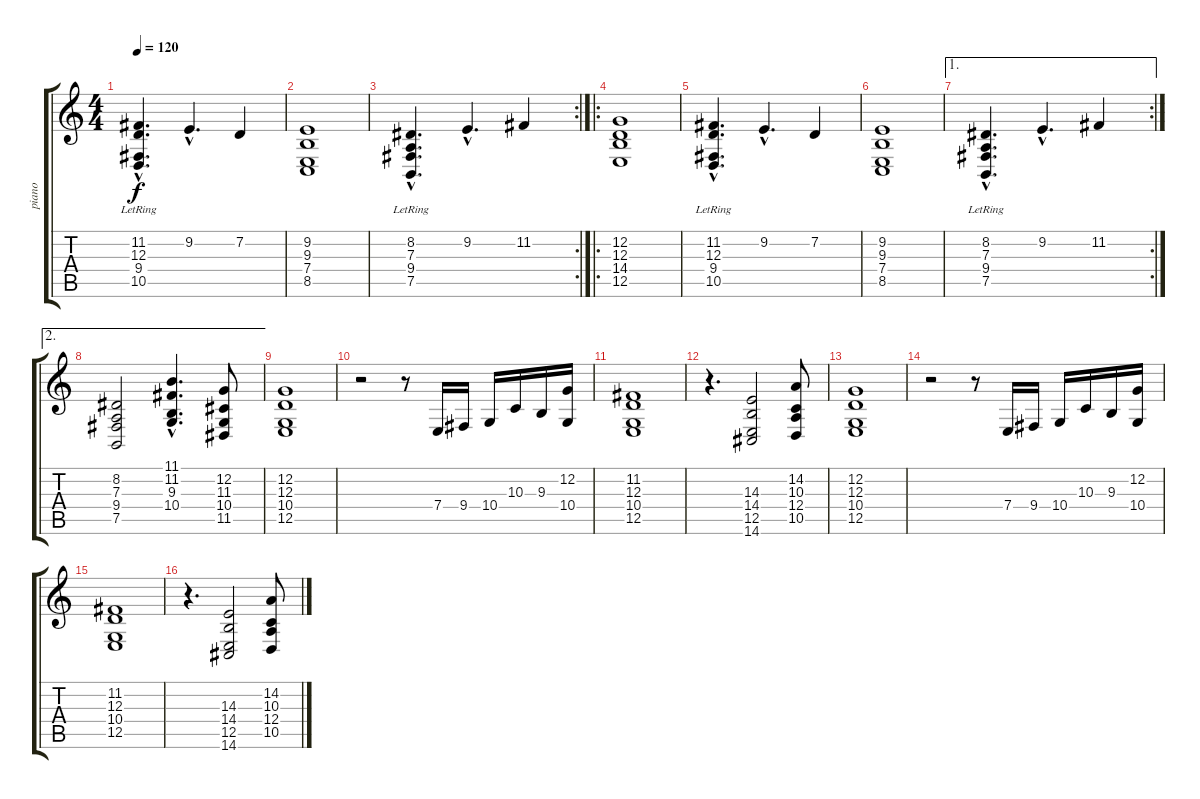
\track ("piano" "piano") {instrument brightacousticpiano}
\staff {score tabs}
\tuning (C4 G3 D3 A2 E2 B1) {hide}
\ts (4 4)
\tempo 120
\clef g2
\ks c
(11.2{hac} 12.3{hac lr} 9.4{hac lr} 10.5{hac lr}).4{d dy f} 9.2{hac}.4{d} 7.2.4 |
(9.2 9.3 7.4 8.5).1 |
\rc 2
(8.2{hac} 7.3{hac lr} 9.4{hac lr} 7.5{hac lr}).4{d} 9.2{hac}.4{d} 11.2.4 |
\ro
(12.2 12.3 14.4 12.5).1 |
(11.2{hac} 12.3{hac lr} 9.4{hac lr} 10.5{hac lr}).4{d} 9.2{hac}.4{d} 7.2.4 |
(9.2 9.3 7.4 8.5).1 |
\ae 1
\rc 2
(8.2{hac} 7.3{hac lr} 9.4{hac lr} 7.5{hac lr}).4{d} 9.2{hac}.4{d} 11.2.4 |
\ae 2
(8.2 7.3 9.4 7.5).2 (11.1{hac} 11.2{hac} 9.3{hac} 10.4{hac}).4{d} (12.2 11.3 10.4 11.5).8 |
(12.2 12.3 10.4 12.5).1 |
r.2 r.8 7.4.16 9.4.16 10.4.16 10.3.16 9.3.16 (12.2 10.4).16 |
(11.2 12.3 10.4 12.5).1 |
r.4{d} (14.3 14.4 12.5 14.6).2 (14.2 10.3 12.4 10.5).8 |
(12.2 12.3 10.4 12.5).1 |
r.2 r.8 7.4.16 9.4.16 10.4.16 10.3.16 9.3.16 (12.2 10.4).16 |
(11.2 12.3 10.4 12.5).1 |
r.4{d} (14.3 14.4 12.5 14.6).2 (14.2 10.3 12.4 10.5).8
